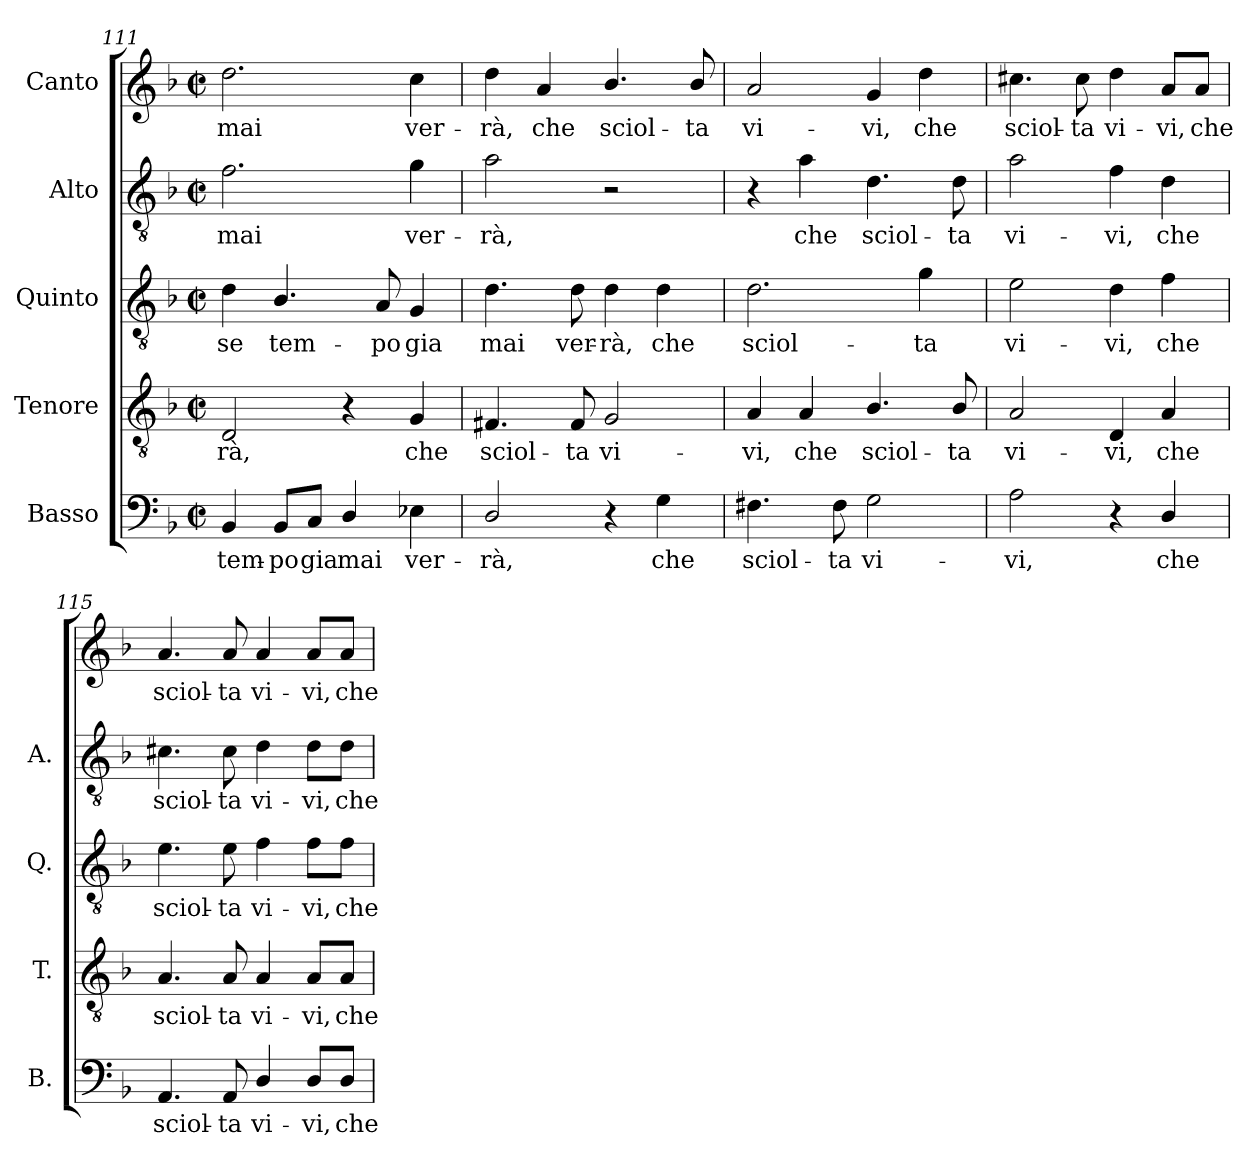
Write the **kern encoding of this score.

**kern	**text	**kern	**text	**kern	**text	**kern	**text	**kern	**text
*part5	*part5	*part4	*part4	*part3	*part3	*part2	*part2	*part1	*part1
*staff5	*staff5	*staff4	*staff4	*staff3	*staff3	*staff2	*staff2	*staff1	*staff1
*I"Basso	*	*I"Tenore	*	*I"Quinto	*	*I"Alto	*	*I"Canto	*
*I'B.	*	*I'T.	*	*I'Q.	*	*I'A.	*	*	*
*clefF4	*	*clefGv2	*	*clefGv2	*	*clefGv2	*	*clefG2	*
*	*	*ITrd7c12	*	*ITrd7c12	*	*ITrd7c12	*	*	*
*k[b-]	*	*k[b-]	*	*k[b-]	*	*k[b-]	*	*k[b-]	*
*F:	*	*F:	*	*F:	*	*F:	*	*F:	*
*M2/2	*	*M2/2	*	*M2/2	*	*M2/2	*	*M2/2	*
*met(c|)	*	*met(c|)	*	*met(c|)	*	*met(c|)	*	*met(c|)	*
=111	=111	=111	=111	=111	=111	=111	=111	=111	=111
!	!LO:LY:b:color=#000000	!	!	!	!	!	!	!	!
!	!	!	!LO:LY:b:color=#000000	!	!	!	!	!	!
!	!	!	!	!	!LO:LY:b:color=#000000	!	!	!	!
!	!	!	!	!	!	!	!LO:LY:b:color=#000000	!	!
!	!	!	!	!	!	!	!	!	!LO:LY:b:color=#000000
4BB-i/	tem-	2DDi/	-rà,	4Di\	se	2.Fi\	mai	2.ddi\	-mai
!	!LO:LY:b:color=#000000	!	!	!	!	!	!	!	!
!	!	!	!	!	!LO:LY:b:color=#000000	!	!	!	!
8BB-i/L	-po	.	.	4.BB-i/	tem-	.	.	.	.
!	!LO:LY:b:color=#000000	!	!	!	!	!	!	!	!
8Ci/J	gia	.	.	.	.	.	.	.	.
!	!LO:LY:b:color=#000000	!	!	!	!	!	!	!	!
4Di/	mai	4r	.	.	.	.	.	.	.
!	!	!	!	!	!LO:LY:b:color=#000000	!	!	!	!
.	.	.	.	8AAi/	-po	.	.	.	.
!	!LO:LY:b:color=#000000	!	!	!	!	!	!	!	!
!	!	!	!LO:LY:b:color=#000000	!	!	!	!	!	!
!	!	!	!	!	!LO:LY:b:color=#000000	!	!	!	!
!	!	!	!	!	!	!	!LO:LY:b:color=#000000	!	!
!	!	!	!	!	!	!	!	!	!LO:LY:b:color=#000000
4E-Xi\	ver-	4GGi/	che	4GGi/	gia	4Gi\	ver-	4cci\	ver-
=112	=112	=112	=112	=112	=112	=112	=112	=112	=112
!	!LO:LY:b:color=#000000	!	!	!	!	!	!	!	!
!	!	!	!LO:LY:b:color=#000000	!	!	!	!	!	!
!	!	!	!	!	!LO:LY:b:color=#000000	!	!	!	!
!	!	!	!	!	!	!	!LO:LY:b:color=#000000	!	!
!	!	!	!	!	!	!	!	!	!LO:LY:b:color=#000000
2Di/	-rà,	4.FF#Xi/	sciol-	4.Di\	mai	2Ai\	-rà,	4ddi\	-rà,
!	!	!	!	!	!	!	!	!	!LO:LY:b:color=#000000
.	.	.	.	.	.	.	.	4ai/	che
!	!	!	!LO:LY:b:color=#000000	!	!	!	!	!	!
!	!	!	!	!	!LO:LY:b:color=#000000	!	!	!	!
.	.	8FF#i/	-ta	8Di\	ver-	.	.	.	.
!	!	!	!LO:LY:b:color=#000000	!	!	!	!	!	!
!	!	!	!	!	!LO:LY:b:color=#000000	!	!	!	!
!	!	!	!	!	!	!	!	!	!LO:LY:b:color=#000000
4r	.	2GGi/	vi-	4Di\	-rà,	2r	.	4.b-i/	sciol-
!	!LO:LY:b:color=#000000	!	!	!	!	!	!	!	!
!	!	!	!	!	!LO:LY:b:color=#000000	!	!	!	!
4Gi\	che	.	.	4Di\	che	.	.	.	.
!	!	!	!	!	!	!	!	!	!LO:LY:b:color=#000000
.	.	.	.	.	.	.	.	8b-i/	-ta
!!LO:LB:g=z
=113	=113	=113	=113	=113	=113	=113	=113	=113	=113
!	!LO:LY:b:color=#000000	!	!	!	!	!	!	!	!
!	!	!	!LO:LY:b:color=#000000	!	!	!	!	!	!
!	!	!	!	!	!LO:LY:b:color=#000000	!	!	!	!
!	!	!	!	!	!	!	!	!	!LO:LY:b:color=#000000
4.F#Xi\	sciol-	4AAi/	-vi,	2.Di\	sciol-	4r	.	2ai/	vi-
!	!	!	!LO:LY:b:color=#000000	!	!	!	!	!	!
!	!	!	!	!	!	!	!LO:LY:b:color=#000000	!	!
.	.	4AAi/	che	.	.	4Ai\	che	.	.
!	!LO:LY:b:color=#000000	!	!	!	!	!	!	!	!
8F#i\	-ta	.	.	.	.	.	.	.	.
!	!LO:LY:b:color=#000000	!	!	!	!	!	!	!	!
!	!	!	!LO:LY:b:color=#000000	!	!	!	!	!	!
!	!	!	!	!	!	!	!LO:LY:b:color=#000000	!	!
!	!	!	!	!	!	!	!	!	!LO:LY:b:color=#000000
2Gi\	vi-	4.BB-i/	sciol-	.	.	4.Di\	sciol-	4gi/	-vi,
!	!	!	!	!	!LO:LY:b:color=#000000	!	!	!	!
!	!	!	!	!	!	!	!	!	!LO:LY:b:color=#000000
.	.	.	.	4Gi\	-ta	.	.	4ddi\	che
!	!	!	!LO:LY:b:color=#000000	!	!	!	!	!	!
!	!	!	!	!	!	!	!LO:LY:b:color=#000000	!	!
.	.	8BB-i/	-ta	.	.	8Di\	-ta	.	.
=114	=114	=114	=114	=114	=114	=114	=114	=114	=114
!	!LO:LY:b:color=#000000	!	!	!	!	!	!	!	!
!	!	!	!LO:LY:b:color=#000000	!	!	!	!	!	!
!	!	!	!	!	!LO:LY:b:color=#000000	!	!	!	!
!	!	!	!	!	!	!	!LO:LY:b:color=#000000	!	!
!	!	!	!	!	!	!	!	!	!LO:LY:b:color=#000000
2Ai\	-vi,	2AAi/	vi-	2Ei\	vi-	2Ai\	vi-	4.cc#Xi\	sciol-
!	!	!	!	!	!	!	!	!	!LO:LY:b:color=#000000
.	.	.	.	.	.	.	.	8cc#i\	-ta
!	!	!	!LO:LY:b:color=#000000	!	!	!	!	!	!
!	!	!	!	!	!LO:LY:b:color=#000000	!	!	!	!
!	!	!	!	!	!	!	!LO:LY:b:color=#000000	!	!
!	!	!	!	!	!	!	!	!	!LO:LY:b:color=#000000
4r	.	4DDi/	-vi,	4Di\	-vi,	4Fi\	-vi,	4ddi\	vi-
!	!LO:LY:b:color=#000000	!	!	!	!	!	!	!	!
!	!	!	!LO:LY:b:color=#000000	!	!	!	!	!	!
!	!	!	!	!	!LO:LY:b:color=#000000	!	!	!	!
!	!	!	!	!	!	!	!LO:LY:b:color=#000000	!	!
!	!	!	!	!	!	!	!	!	!LO:LY:b:color=#000000
4Di/	che	4AAi/	che	4Fi\	che	4Di\	che	8ai/L	-vi,
!	!	!	!	!	!	!	!	!	!LO:LY:b:color=#000000
.	.	.	.	.	.	.	.	8ai/J	che
=115	=115	=115	=115	=115	=115	=115	=115	=115	=115
!	!LO:LY:b:color=#000000	!	!	!	!	!	!	!	!
!	!	!	!LO:LY:b:color=#000000	!	!	!	!	!	!
!	!	!	!	!	!LO:LY:b:color=#000000	!	!	!	!
!	!	!	!	!	!	!	!LO:LY:b:color=#000000	!	!
!	!	!	!	!	!	!	!	!	!LO:LY:b:color=#000000
4.AAi/	sciol-	4.AAi/	sciol-	4.Ei\	sciol-	4.C#Xi\	sciol-	4.ai/	sciol-
!	!LO:LY:b:color=#000000	!	!	!	!	!	!	!	!
!	!	!	!LO:LY:b:color=#000000	!	!	!	!	!	!
!	!	!	!	!	!LO:LY:b:color=#000000	!	!	!	!
!	!	!	!	!	!	!	!LO:LY:b:color=#000000	!	!
!	!	!	!	!	!	!	!	!	!LO:LY:b:color=#000000
8AAi/	-ta	8AAi/	-ta	8Ei\	-ta	8C#i\	-ta	8ai/	-ta
!	!LO:LY:b:color=#000000	!	!	!	!	!	!	!	!
!	!	!	!LO:LY:b:color=#000000	!	!	!	!	!	!
!	!	!	!	!	!LO:LY:b:color=#000000	!	!	!	!
!	!	!	!	!	!	!	!LO:LY:b:color=#000000	!	!
!	!	!	!	!	!	!	!	!	!LO:LY:b:color=#000000
4Di/	vi-	4AAi/	vi-	4Fi\	vi-	4Di\	vi-	4ai/	vi-
!	!LO:LY:b:color=#000000	!	!	!	!	!	!	!	!
!	!	!	!LO:LY:b:color=#000000	!	!	!	!	!	!
!	!	!	!	!	!LO:LY:b:color=#000000	!	!	!	!
!	!	!	!	!	!	!	!LO:LY:b:color=#000000	!	!
!	!	!	!	!	!	!	!	!	!LO:LY:b:color=#000000
8Di/L	-vi,	8AAi/L	-vi,	8Fi\L	-vi,	8Di\L	-vi,	8ai/L	-vi,
!	!LO:LY:b:color=#000000	!	!	!	!	!	!	!	!
!	!	!	!LO:LY:b:color=#000000	!	!	!	!	!	!
!	!	!	!	!	!LO:LY:b:color=#000000	!	!	!	!
!	!	!	!	!	!	!	!LO:LY:b:color=#000000	!	!
!	!	!	!	!	!	!	!	!	!LO:LY:b:color=#000000
8Di/J	che	8AAi/J	che	8Fi\J	che	8Di\J	che	8ai/J	che
=	=	=	=	=	=	=	=	=	=
*-	*-	*-	*-	*-	*-	*-	*-	*-	*-
